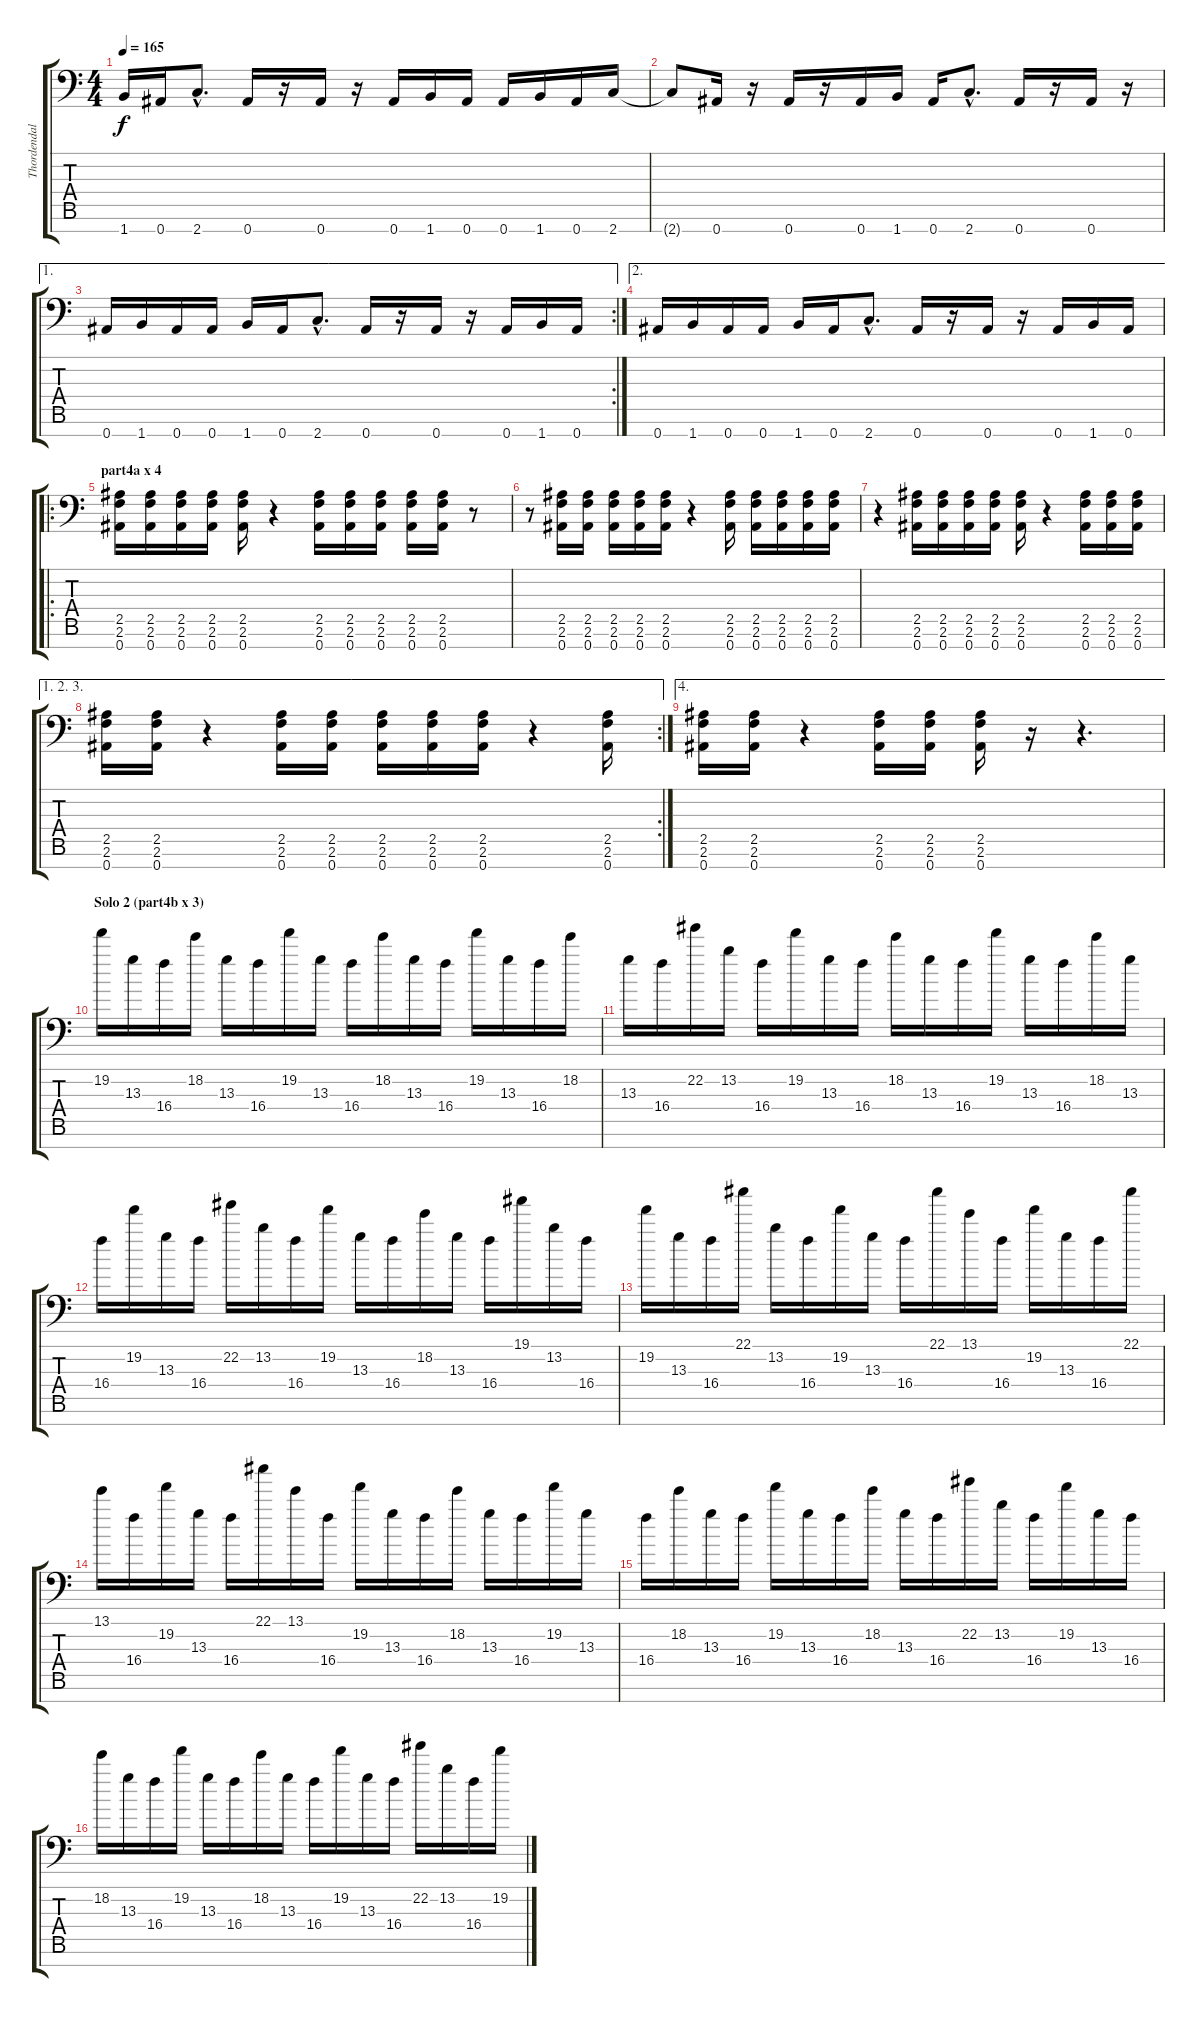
\track ("Thordendal" "Thordendal") {instrument distortionguitar}
\staff {score tabs}
\tuning (Eb4 Bb3 Gb3 Db3 Ab2 Eb2 Bb1) {hide}
\ts (4 4)
\tempo 165
\clef f4
\ks c
1.7.16{dy f} 0.7.16 2.7{hac}.8{d} 0.7.16 r.16 0.7.16 r.16 0.7.16 1.7.16 0.7.16 0.7.16 1.7.16 0.7.16 2.7.16 |
2.7{t}.8 0.7.16 r.16 0.7.16 r.16 0.7.16 1.7.16 0.7.16 2.7{hac}.8{d} 0.7.16 r.16 0.7.16 r.16 |
\ae 1
\rc 2
0.7.16 1.7.16 0.7.16 0.7.16 1.7.16 0.7.16 2.7{hac}.8{d} 0.7.16 r.16 0.7.16 r.16 0.7.16 1.7.16 0.7.16 |
\ae 2
0.7.16 1.7.16 0.7.16 0.7.16 1.7.16 0.7.16 2.7{hac}.8{d} 0.7.16 r.16 0.7.16 r.16 0.7.16 1.7.16 0.7.16 |
\ro
\section ("" "part4a x 4")
(2.5 2.6 0.7).16 (2.5 2.6 0.7).16 (2.5 2.6 0.7).16 (2.5 2.6 0.7).16 (2.5 2.6 0.7).16 r.4 (2.5 2.6 0.7).16 (2.5 2.6 0.7).16 (2.5 2.6 0.7).16 (2.5 2.6 0.7).16 (2.5 2.6 0.7).16 r.8 |
r.8 (2.5 2.6 0.7).16 (2.5 2.6 0.7).16 (2.5 2.6 0.7).16 (2.5 2.6 0.7).16 (2.5 2.6 0.7).16 r.4 (2.5 2.6 0.7).16 (2.5 2.6 0.7).16 (2.5 2.6 0.7).16 (2.5 2.6 0.7).16 (2.5 2.6 0.7).16 |
r.4 (2.5 2.6 0.7).16 (2.5 2.6 0.7).16 (2.5 2.6 0.7).16 (2.5 2.6 0.7).16 (2.5 2.6 0.7).16 r.4 (2.5 2.6 0.7).16 (2.5 2.6 0.7).16 (2.5 2.6 0.7).16 |
\ae (1 2 3)
\rc 2
(2.5 2.6 0.7).16 (2.5 2.6 0.7).16 r.4 (2.5 2.6 0.7).16 (2.5 2.6 0.7).16 (2.5 2.6 0.7).16 (2.5 2.6 0.7).16 (2.5 2.6 0.7).16 r.4 (2.5 2.6 0.7).16 |
\ae 4
(2.5 2.6 0.7).16 (2.5 2.6 0.7).16 r.4 (2.5 2.6 0.7).16 (2.5 2.6 0.7).16 (2.5 2.6 0.7).16 r.16 r.4{d} |
\section ("" "Solo 2 (part4b x 3)")
19.2.16 13.3.16 16.4.16 18.2.16 13.3.16 16.4.16 19.2.16 13.3.16 16.4.16 18.2.16 13.3.16 16.4.16 19.2.16 13.3.16 16.4.16 18.2.16 |
13.3.16 16.4.16 22.2.16 13.2.16 16.4.16 19.2.16 13.3.16 16.4.16 18.2.16 13.3.16 16.4.16 19.2.16 13.3.16 16.4.16 18.2.16 13.3.16 |
16.4.16 19.2.16 13.3.16 16.4.16 22.2.16 13.2.16 16.4.16 19.2.16 13.3.16 16.4.16 18.2.16 13.3.16 16.4.16 19.1.16 13.2.16 16.4.16 |
19.2.16 13.3.16 16.4.16 22.1.16 13.2.16 16.4.16 19.2.16 13.3.16 16.4.16 22.1.16 13.1.16 16.4.16 19.2.16 13.3.16 16.4.16 22.1.16 |
13.1.16 16.4.16 19.2.16 13.3.16 16.4.16 22.1.16 13.1.16 16.4.16 19.2.16 13.3.16 16.4.16 18.2.16 13.3.16 16.4.16 19.2.16 13.3.16 |
16.4.16 18.2.16 13.3.16 16.4.16 19.2.16 13.3.16 16.4.16 18.2.16 13.3.16 16.4.16 22.2.16 13.2.16 16.4.16 19.2.16 13.3.16 16.4.16 |
18.2.16 13.3.16 16.4.16 19.2.16 13.3.16 16.4.16 18.2.16 13.3.16 16.4.16 19.2.16 13.3.16 16.4.16 22.2.16 13.2.16 16.4.16 19.2.16
